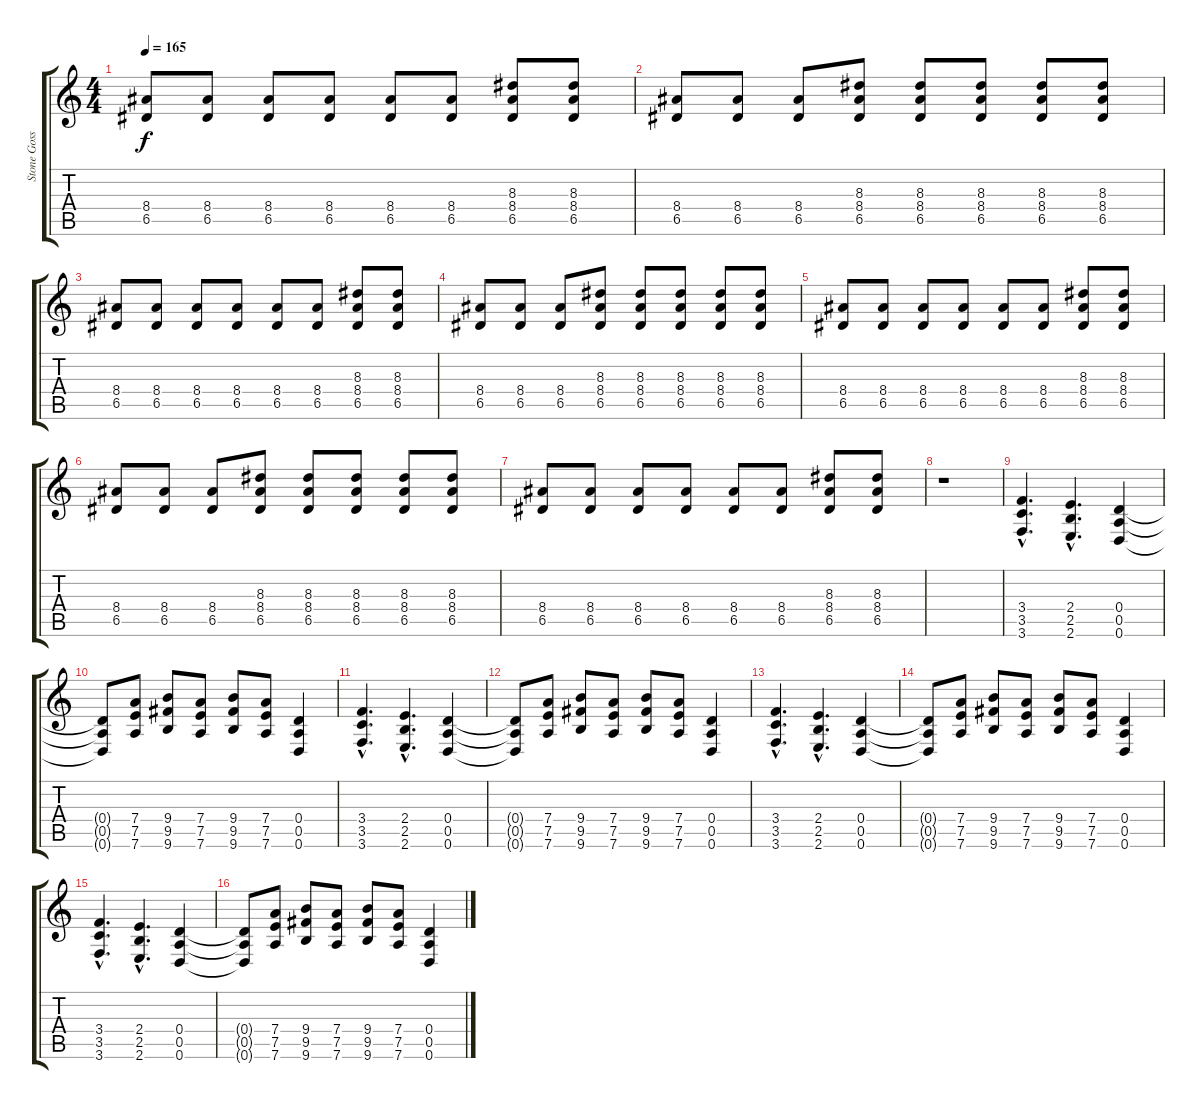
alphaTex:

\track ("Stone Gossard" "Stone Goss") {instrument distortionguitar}
\staff {score tabs}
\tuning (E4 B3 G3 D3 A2 D2) {hide}
\ts (4 4)
\tempo 165
\clef g2
\ks c
(8.4 6.5).8{dy f} (8.4 6.5).8 (8.4 6.5).8 (8.4 6.5).8 (8.4 6.5).8 (8.4 6.5).8 (8.3 8.4 6.5).8 (8.3 8.4 6.5).8 |
(8.4 6.5).8 (8.4 6.5).8 (8.4 6.5).8 (8.3 8.4 6.5).8 (8.3 8.4 6.5).8 (8.3 8.4 6.5).8 (8.3 8.4 6.5).8 (8.3 8.4 6.5).8 |
(8.4 6.5).8 (8.4 6.5).8 (8.4 6.5).8 (8.4 6.5).8 (8.4 6.5).8 (8.4 6.5).8 (8.3 8.4 6.5).8 (8.3 8.4 6.5).8 |
(8.4 6.5).8 (8.4 6.5).8 (8.4 6.5).8 (8.3 8.4 6.5).8 (8.3 8.4 6.5).8 (8.3 8.4 6.5).8 (8.3 8.4 6.5).8 (8.3 8.4 6.5).8 |
(8.4 6.5).8 (8.4 6.5).8 (8.4 6.5).8 (8.4 6.5).8 (8.4 6.5).8 (8.4 6.5).8 (8.3 8.4 6.5).8 (8.3 8.4 6.5).8 |
(8.4 6.5).8 (8.4 6.5).8 (8.4 6.5).8 (8.3 8.4 6.5).8 (8.3 8.4 6.5).8 (8.3 8.4 6.5).8 (8.3 8.4 6.5).8 (8.3 8.4 6.5).8 |
(8.4 6.5).8 (8.4 6.5).8 (8.4 6.5).8 (8.4 6.5).8 (8.4 6.5).8 (8.4 6.5).8 (8.3 8.4 6.5).8 (8.3 8.4 6.5).8 |
r.1 |
(3.4{hac} 3.5{hac} 3.6{hac}).4{d} (2.4{hac} 2.5{hac} 2.6{hac}).4{d} (0.4 0.5 0.6).4 |
(0.4{t} 0.5{t} 0.6{t}).8 (7.4 7.5 7.6).8 (9.4 9.5 9.6).8 (7.4 7.5 7.6).8 (9.4 9.5 9.6).8 (7.4 7.5 7.6).8 (0.4 0.5 0.6).4 |
(3.4{hac} 3.5{hac} 3.6{hac}).4{d} (2.4{hac} 2.5{hac} 2.6{hac}).4{d} (0.4 0.5 0.6).4 |
(0.4{t} 0.5{t} 0.6{t}).8 (7.4 7.5 7.6).8 (9.4 9.5 9.6).8 (7.4 7.5 7.6).8 (9.4 9.5 9.6).8 (7.4 7.5 7.6).8 (0.4 0.5 0.6).4 |
(3.4{hac} 3.5{hac} 3.6{hac}).4{d} (2.4{hac} 2.5{hac} 2.6{hac}).4{d} (0.4 0.5 0.6).4 |
(0.4{t} 0.5{t} 0.6{t}).8 (7.4 7.5 7.6).8 (9.4 9.5 9.6).8 (7.4 7.5 7.6).8 (9.4 9.5 9.6).8 (7.4 7.5 7.6).8 (0.4 0.5 0.6).4 |
(3.4{hac} 3.5{hac} 3.6{hac}).4{d} (2.4{hac} 2.5{hac} 2.6{hac}).4{d} (0.4 0.5 0.6).4 |
(0.4{t} 0.5{t} 0.6{t}).8 (7.4 7.5 7.6).8 (9.4 9.5 9.6).8 (7.4 7.5 7.6).8 (9.4 9.5 9.6).8 (7.4 7.5 7.6).8 (0.4 0.5 0.6).4
